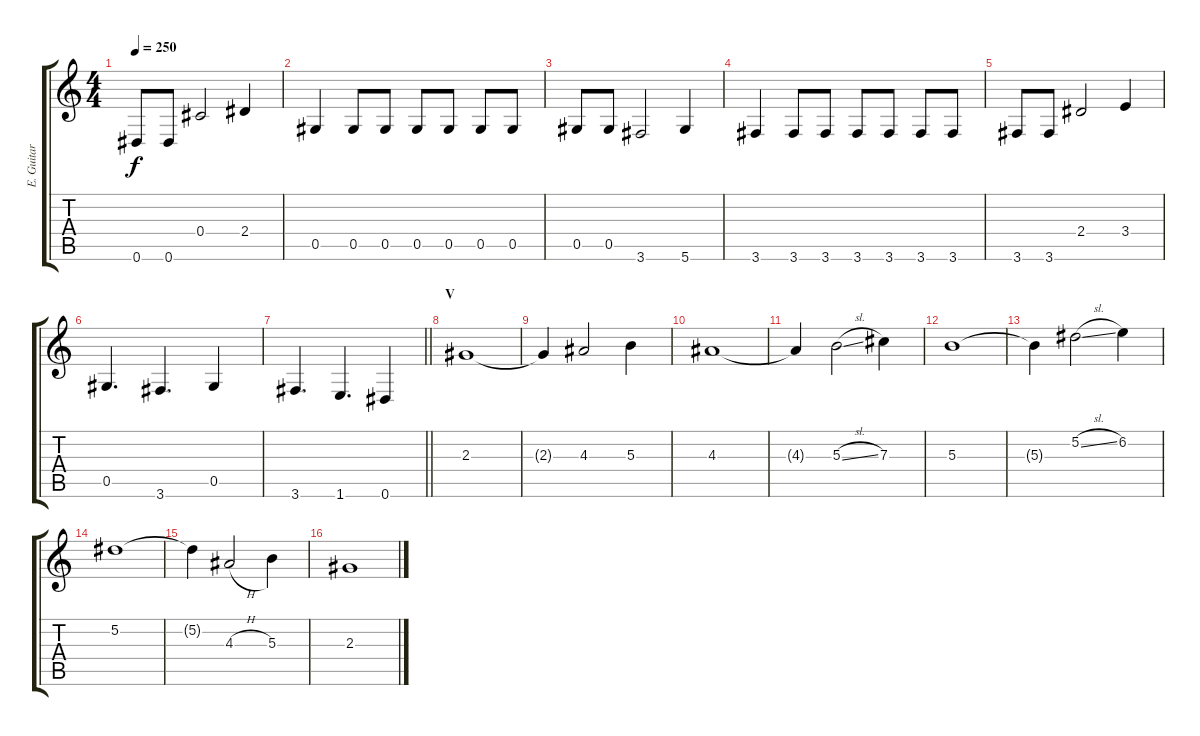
\track ("E. Guitar II" "E. Guitar ") {instrument electricguitarclean}
\staff {score tabs}
\tuning (Eb4 Bb3 Gb3 Db3 Ab2 Eb2) {hide}
\ts (4 4)
\tempo 250
\clef g2
\ks c
0.6.8{dy f} 0.6.8 0.4.2 2.4.4 |
0.5.4 0.5.8 0.5.8 0.5.8 0.5.8 0.5.8 0.5.8 |
0.5.8 0.5.8 3.6.2 5.6.4 |
3.6.4 3.6.8 3.6.8 3.6.8 3.6.8 3.6.8 3.6.8 |
3.6.8 3.6.8 2.4.2 3.4.4 |
0.5.4{d} 3.6.4{d} 0.5.4 |
\barLineRight lightlight
3.6.4{d} 1.6.4{d} 0.6.4 |
\section ("" "V")
2.3.1 |
2.3{t}.4 4.3.2 5.3.4 |
4.3.1 |
4.3{t}.4 5.3{sl}.2 7.3.4 |
5.3.1 |
5.3{t}.4 5.2{sl}.2 6.2.4 |
5.2.1 |
5.2{t}.4 4.3{h}.2 5.3.4 |
2.3.1
